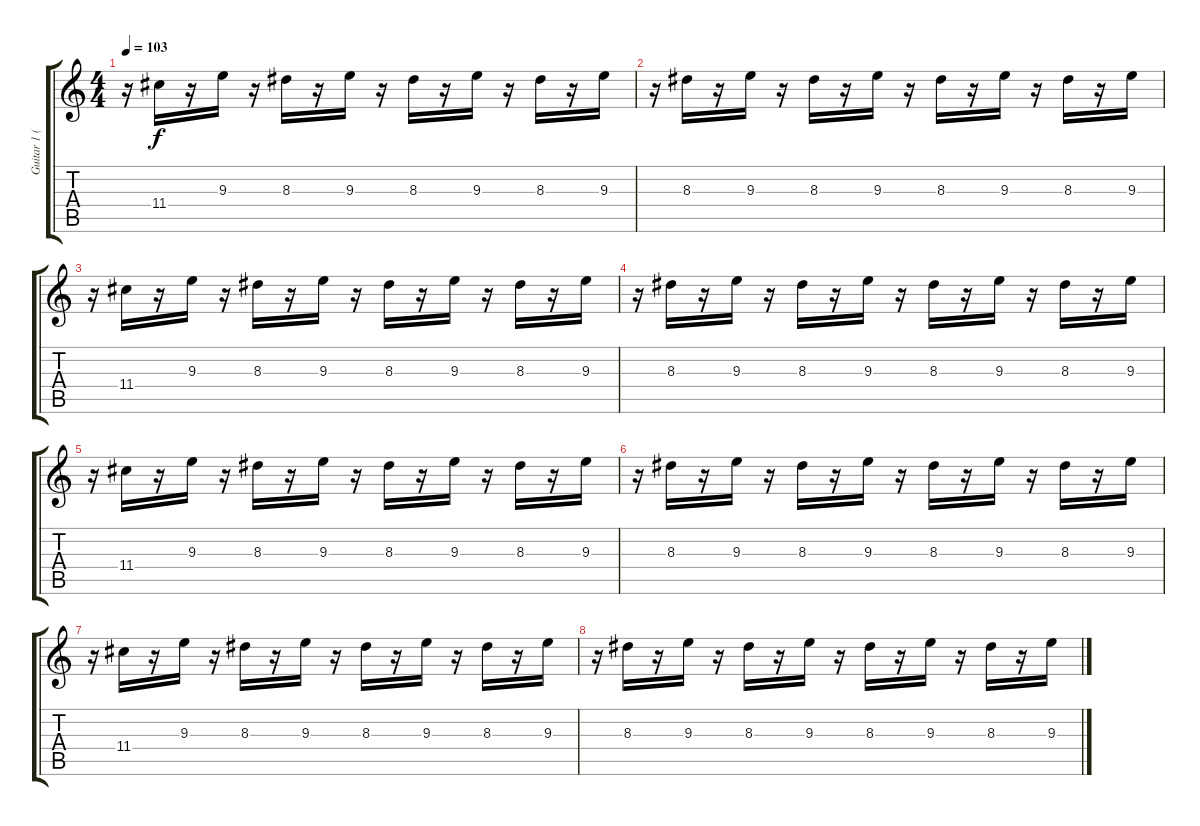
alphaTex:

\track ("Guitar 1 (delay)" "Guitar 1 (") {instrument overdrivenguitar}
\staff {score tabs}
\tuning (E4 B3 G3 D3 A2 E2) {hide}
\ts (4 4)
\tempo 103
\clef g2
\ks c
r.16{dy f} 11.4.16 r.16 9.3.16 r.16 8.3.16 r.16 9.3.16 r.16 8.3.16 r.16 9.3.16 r.16 8.3.16 r.16 9.3.16 |
r.16 8.3.16 r.16 9.3.16 r.16 8.3.16 r.16 9.3.16 r.16 8.3.16 r.16 9.3.16 r.16 8.3.16 r.16 9.3.16 |
r.16 11.4.16 r.16 9.3.16 r.16 8.3.16 r.16 9.3.16 r.16 8.3.16 r.16 9.3.16 r.16 8.3.16 r.16 9.3.16 |
r.16 8.3.16 r.16 9.3.16 r.16 8.3.16 r.16 9.3.16 r.16 8.3.16 r.16 9.3.16 r.16 8.3.16 r.16 9.3.16 |
r.16 11.4.16 r.16 9.3.16 r.16 8.3.16 r.16 9.3.16 r.16 8.3.16 r.16 9.3.16 r.16 8.3.16 r.16 9.3.16 |
r.16 8.3.16 r.16 9.3.16 r.16 8.3.16 r.16 9.3.16 r.16 8.3.16 r.16 9.3.16 r.16 8.3.16 r.16 9.3.16 |
r.16 11.4.16 r.16 9.3.16 r.16 8.3.16 r.16 9.3.16 r.16 8.3.16 r.16 9.3.16 r.16 8.3.16 r.16 9.3.16 |
r.16 8.3.16 r.16 9.3.16 r.16 8.3.16 r.16 9.3.16 r.16 8.3.16 r.16 9.3.16 r.16 8.3.16 r.16 9.3.16
